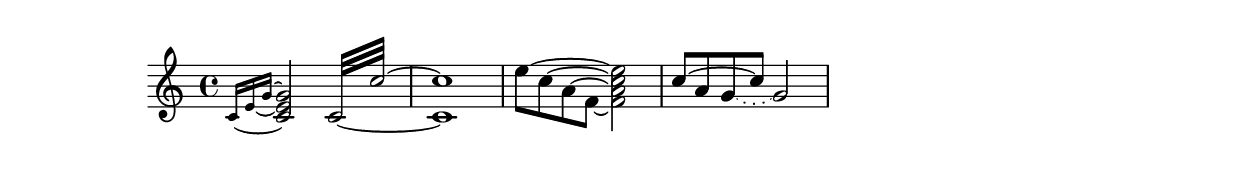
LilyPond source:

%% Do not edit this file; it is auto-generated from LSR http://lsr.dsi.unimi.it
%% This file is in the public domain.
\version "2.11.38"

\header {
  lsrtags = "rhythms"
 texidoc = "
Ties are sometimes used to write out arpeggios.  In this case, two tied
notes need not be consecutive.  This can be achieved by setting the
@code{tieWaitForNote} property to true.  The same feature is also
useful, for example, to tie a tremolo to a chord, but in principle, it
can also be used for ordinary consecutive notes, as demonstrated in
this example. 
" }
% begin verbatim
\relative c' {
  \set tieWaitForNote = ##t
  \grace { c16[~ e~ g]~ } <c, e g>2
  \repeat tremolo 8 { c32~ c'~ } <c c,>1
  e8~ c~ a~ f~ <e' c a f>2
  \tieUp c8~ a \tieDown \tieDotted g~ c g2
}
